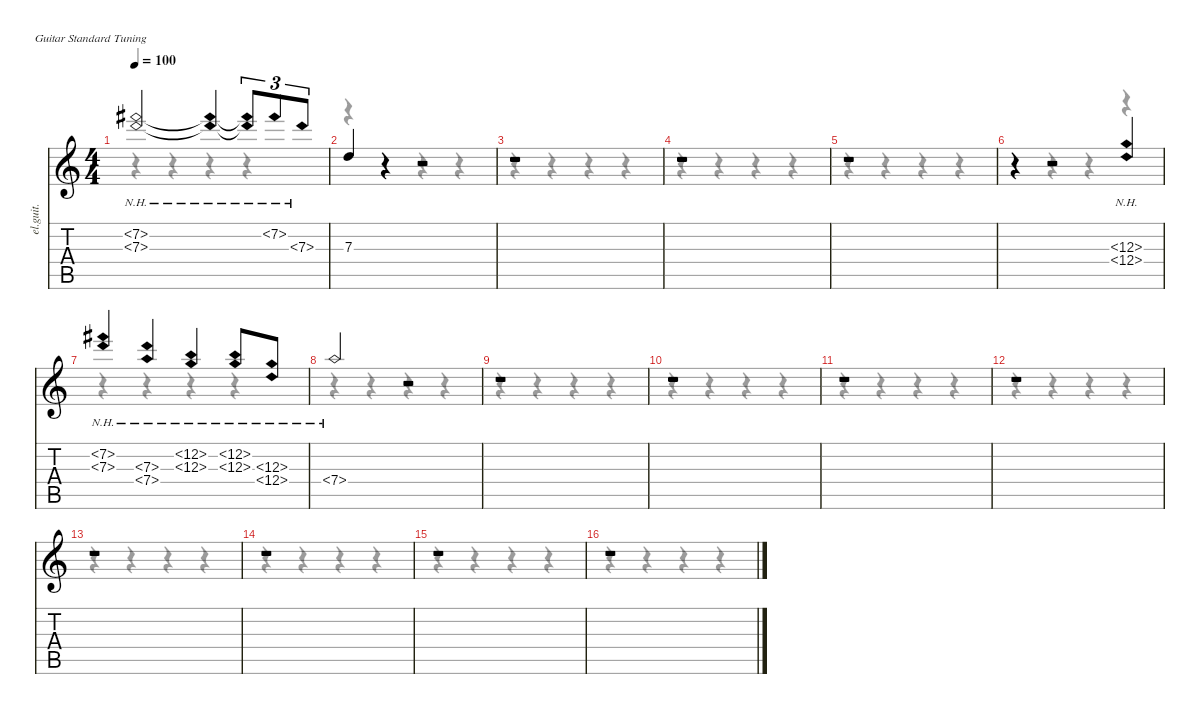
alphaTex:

\defaultSystemsLayout 4
\hideDynamics
\bracketExtendMode nobrackets
\otherSystemsTrackNameOrientation horizontal
\track ("Clean" "el.guit.") {instrument electricguitarclean}
\staff {score tabs}
\tuning (E4 B3 G3 D3 A2 E2)
\voice
\ts (4 4)
\tempo 100
\clef g2
\ks c
(7.2{nh acc #} 7.3{nh}).2{dy f beam Up} (7.2{nh t acc #} 7.3{nh t}).4{beam Up} (7.2{nh t acc #} 7.3{nh t}).8{tu (3 2) beam Up} 7.2{nh acc #}.8{tu (3 2) beam Up} 7.3{nh}.8{tu (3 2) beam Up} |
7.3.4{beam Up} r.4{beam Up} r.2{beam Up} |
r.1{beam Up} |
r.1{beam Up} |
r.1{beam Up} |
r.4{beam Up} r.2{beam Up} (12.3{nh} 12.4{nh}).4{beam Up} |
(7.2{nh acc #} 7.3{nh}).4{beam Up} (7.3{nh} 7.4{nh}).4{beam Up} (12.2{nh} 12.3{nh}).4{beam Up} (12.2{nh} 12.3{nh}).8{beam Up} (12.3{nh} 12.4{nh}).8{beam Up} |
7.4{nh}.2{beam Up} r.2{beam Up} |
r.1{beam Up} |
r.1{beam Up} |
r.1{beam Up} |
r.1{beam Up} |
r.1{beam Up} |
r.1{beam Up} |
r.1{beam Up} |
r.1{beam Up}
\voice
\clef g2
\ottava regular
\simile none
\ks c
r.4{dy mf beam Down} r.4{beam Down} r.4{beam Down} r.4{beam Down} |
r.4{beam Down} r.4{beam Down} r.4{beam Down} r.4{beam Down} |
r.4{beam Down} r.4{beam Down} r.4{beam Down} r.4{beam Down} |
r.4{beam Down} r.4{beam Down} r.4{beam Down} r.4{beam Down} |
r.4{beam Down} r.4{beam Down} r.4{beam Down} r.4{beam Down} |
r.4{beam Down} r.4{beam Down} r.4{beam Down} r.4{beam Down} |
r.4{beam Down} r.4{beam Down} r.4{beam Down} r.4{beam Down} |
r.4{beam Down} r.4{beam Down} r.4{beam Down} r.4{beam Down} |
r.4{beam Down} r.4{beam Down} r.4{beam Down} r.4{beam Down} |
r.4{beam Down} r.4{beam Down} r.4{beam Down} r.4{beam Down} |
r.4{beam Down} r.4{beam Down} r.4{beam Down} r.4{beam Down} |
r.4{beam Down} r.4{beam Down} r.4{beam Down} r.4{beam Down} |
r.4{beam Down} r.4{beam Down} r.4{beam Down} r.4{beam Down} |
r.4{beam Down} r.4{beam Down} r.4{beam Down} r.4{beam Down} |
r.4{beam Down} r.4{beam Down} r.4{beam Down} r.4{beam Down} |
r.4{beam Down} r.4{beam Down} r.4{beam Down} r.4{beam Down}
